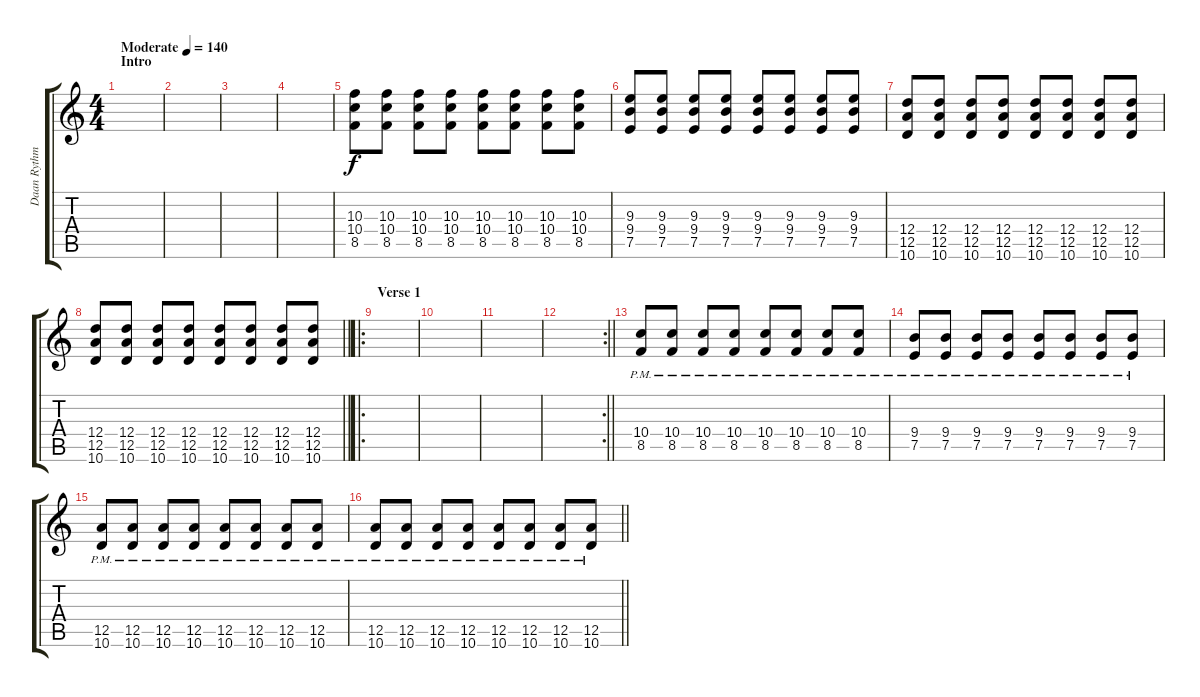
\track ("Daan Rythm" "Daan Rythm") {instrument overdrivenguitar}
\staff {score tabs}
\tuning (E4 B3 G3 D3 A2 E2) {hide}
\ts (4 4)
\section ("" "Intro")
\tempo (140 "Moderate")
\clef g2
\ks c
|
|
|
|
(10.3 10.4 8.5).8 (10.3 10.4 8.5).8 (10.3 10.4 8.5).8 (10.3 10.4 8.5).8 (10.3 10.4 8.5).8 (10.3 10.4 8.5).8 (10.3 10.4 8.5).8 (10.3 10.4 8.5).8 |
(9.3 9.4 7.5).8 (9.3 9.4 7.5).8 (9.3 9.4 7.5).8 (9.3 9.4 7.5).8 (9.3 9.4 7.5).8 (9.3 9.4 7.5).8 (9.3 9.4 7.5).8 (9.3 9.4 7.5).8 |
(12.4 12.5 10.6).8 (12.4 12.5 10.6).8 (12.4 12.5 10.6).8 (12.4 12.5 10.6).8 (12.4 12.5 10.6).8 (12.4 12.5 10.6).8 (12.4 12.5 10.6).8 (12.4 12.5 10.6).8 |
\barLineRight lightlight
(12.4 12.5 10.6).8 (12.4 12.5 10.6).8 (12.4 12.5 10.6).8 (12.4 12.5 10.6).8 (12.4 12.5 10.6).8 (12.4 12.5 10.6).8 (12.4 12.5 10.6).8 (12.4 12.5 10.6).8 |
\ro
\section ("" "Verse 1")
|
|
|
\rc 2
\barLineRight lightlight
|
\section ("" "")
(10.4{pm} 8.5{pm}).8 (10.4{pm} 8.5{pm}).8 (10.4{pm} 8.5{pm}).8 (10.4{pm} 8.5{pm}).8 (10.4{pm} 8.5{pm}).8 (10.4{pm} 8.5{pm}).8 (10.4{pm} 8.5{pm}).8 (10.4{pm} 8.5{pm}).8 |
(9.4{pm} 7.5{pm}).8 (9.4{pm} 7.5{pm}).8 (9.4{pm} 7.5{pm}).8 (9.4{pm} 7.5{pm}).8 (9.4{pm} 7.5{pm}).8 (9.4{pm} 7.5{pm}).8 (9.4{pm} 7.5{pm}).8 (9.4{pm} 7.5{pm}).8 |
(12.5{pm} 10.6{pm}).8 (12.5{pm} 10.6{pm}).8 (12.5{pm} 10.6{pm}).8 (12.5{pm} 10.6{pm}).8 (12.5{pm} 10.6{pm}).8 (12.5{pm} 10.6{pm}).8 (12.5{pm} 10.6{pm}).8 (12.5{pm} 10.6{pm}).8 |
\barLineRight lightlight
(12.5{pm} 10.6{pm}).8 (12.5{pm} 10.6{pm}).8 (12.5{pm} 10.6{pm}).8 (12.5{pm} 10.6{pm}).8 (12.5{pm} 10.6{pm}).8 (12.5{pm} 10.6{pm}).8 (12.5{pm} 10.6{pm}).8 (12.5{pm} 10.6{pm}).8
